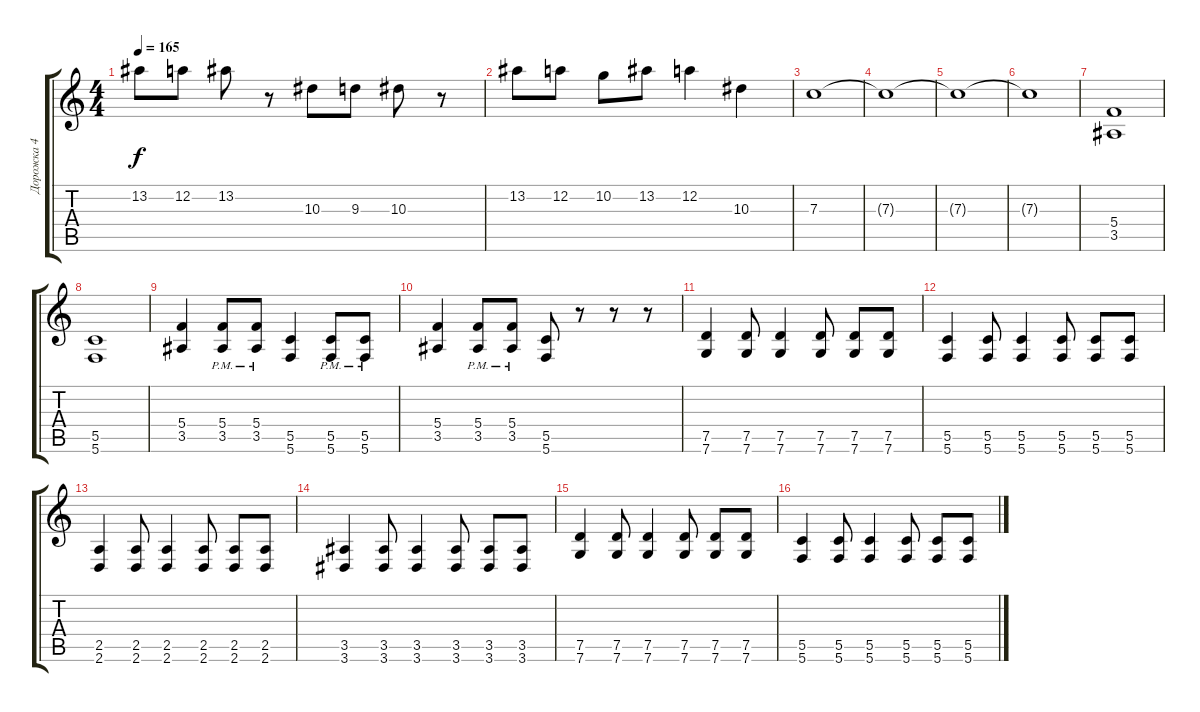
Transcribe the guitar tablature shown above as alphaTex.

\track ("Дорожка 4" "Дорожка 4") {instrument distortionguitar}
\staff {score tabs}
\tuning (D4 A3 F3 C3 G2 C2) {hide}
\ts (4 4)
\tempo 165
\clef g2
\ks c
13.2.8{dy f} 12.2.8 13.2.8 r.8 10.3.8 9.3.8 10.3.8 r.8 |
13.2.8 12.2.8 10.2.8 13.2.8 12.2.4 10.3.4 |
7.3.1 |
7.3{t}.1 |
7.3{t}.1 |
7.3{t}.1 |
(5.4 3.5).1 |
(5.5 5.6).1 |
(5.4 3.5).4 (5.4{pm} 3.5{pm}).8 (5.4{pm} 3.5{pm}).8 (5.5 5.6).4 (5.5{pm} 5.6{pm}).8 (5.5{pm} 5.6{pm}).8 |
(5.4 3.5).4 (5.4{pm} 3.5{pm}).8 (5.4{pm} 3.5{pm}).8 (5.5 5.6).8 r.8 r.8 r.8 |
(7.5 7.6).4 (7.5 7.6).8 (7.5 7.6).4 (7.5 7.6).8 (7.5 7.6).8 (7.5 7.6).8 |
(5.5 5.6).4 (5.5 5.6).8 (5.5 5.6).4 (5.5 5.6).8 (5.5 5.6).8 (5.5 5.6).8 |
(2.5 2.6).4 (2.5 2.6).8 (2.5 2.6).4 (2.5 2.6).8 (2.5 2.6).8 (2.5 2.6).8 |
(3.5 3.6).4 (3.5 3.6).8 (3.5 3.6).4 (3.5 3.6).8 (3.5 3.6).8 (3.5 3.6).8 |
(7.5 7.6).4 (7.5 7.6).8 (7.5 7.6).4 (7.5 7.6).8 (7.5 7.6).8 (7.5 7.6).8 |
(5.5 5.6).4 (5.5 5.6).8 (5.5 5.6).4 (5.5 5.6).8 (5.5 5.6).8 (5.5 5.6).8
